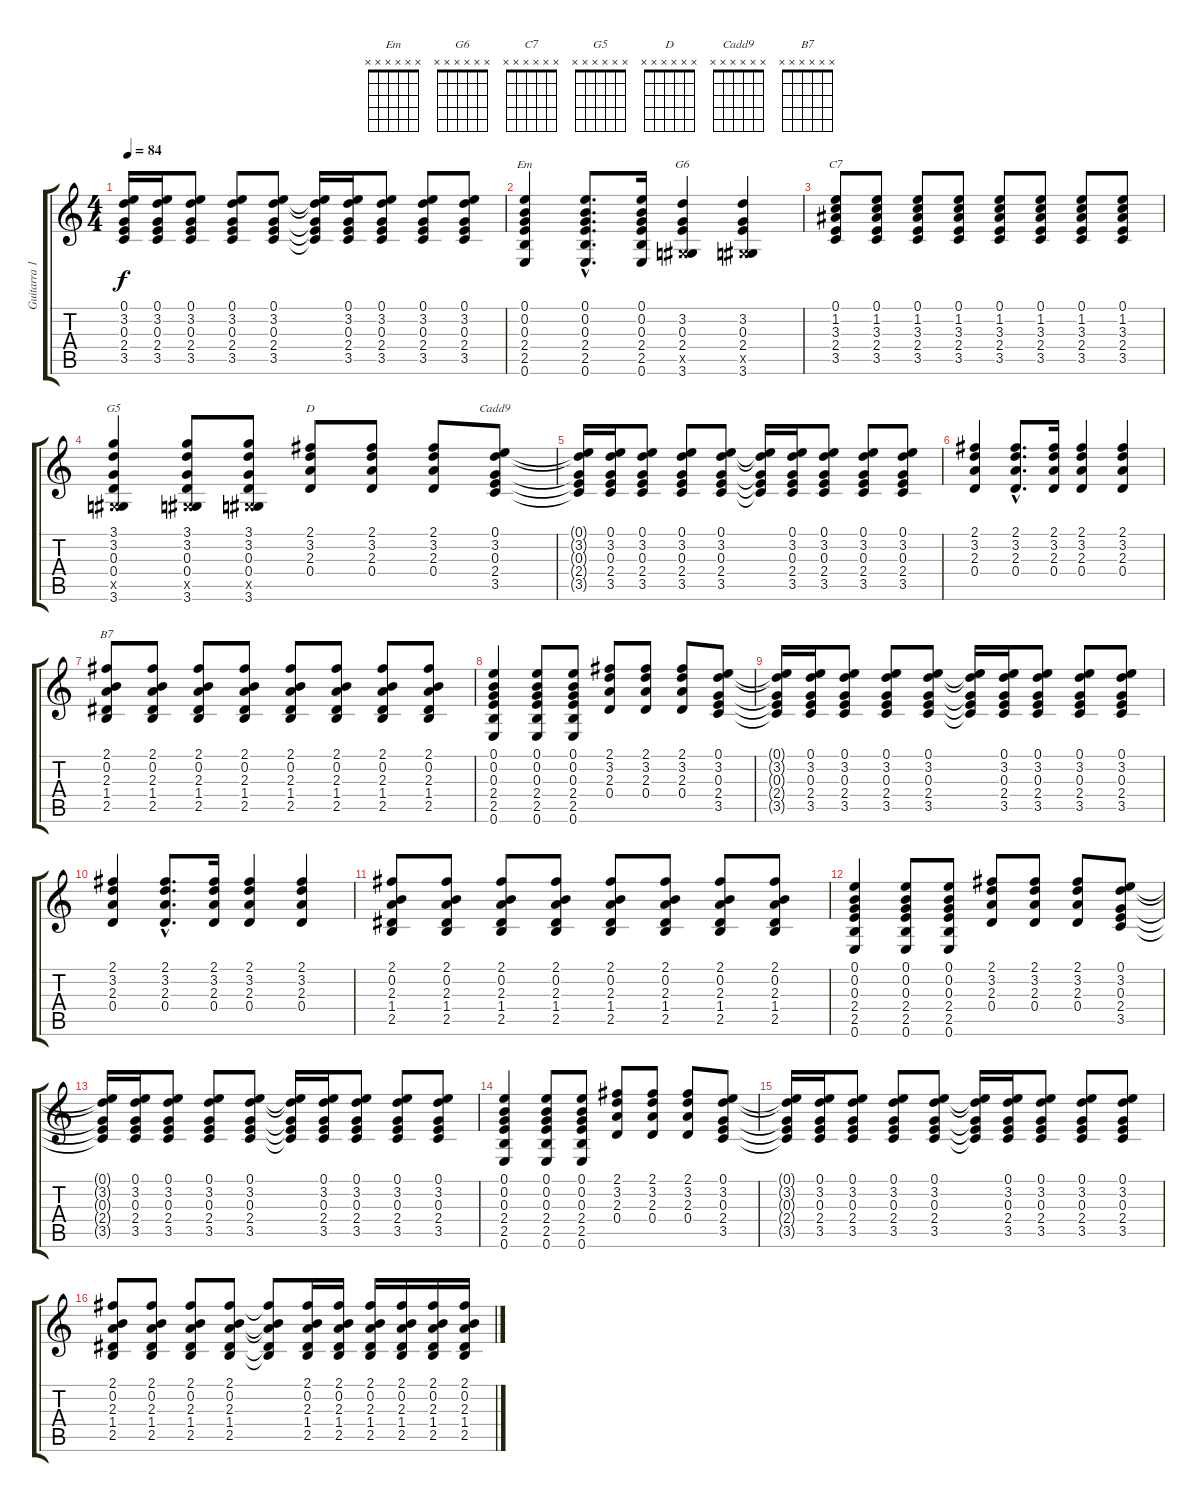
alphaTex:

\track ("Guitarra 1" "Guitarra 1") {instrument distortionguitar}
\staff {score tabs}
\tuning (E4 B3 G3 D3 A2 E2) {hide}
\chord ("Em" x x x x x x) {firstfret 0}
\chord ("G6" x x x x x x) {firstfret 0}
\chord ("C7" x x x x x x) {firstfret 0}
\chord ("G5" x x x x x x) {firstfret 0}
\chord ("D" x x x x x x) {firstfret 0}
\chord ("Cadd9" x x x x x x) {firstfret 0}
\chord ("B7" x x x x x x) {firstfret 0}
\ts (4 4)
\tempo 84
\clef g2
\ks c
(0.1{t} 3.2{t} 0.3{t} 2.4{t} 3.5{t}).16{dy f} (0.1 3.2 0.3 2.4 3.5).16 (0.1 3.2 0.3 2.4 3.5).8 (0.1 3.2 0.3 2.4 3.5).8 (0.1 3.2 0.3 2.4 3.5).8 (0.1{t} 3.2{t} 0.3{t} 2.4{t} 3.5{t}).16 (0.1 3.2 0.3 2.4 3.5).16 (0.1 3.2 0.3 2.4 3.5).8 (0.1 3.2 0.3 2.4 3.5).8 (0.1 3.2 0.3 2.4 3.5).8 |
(0.1 0.2 0.3 2.4 2.5 0.6).4{ch "Em"} (0.1{hac} 0.2{hac} 0.3{hac} 2.4{hac} 2.5{hac} 0.6{hac}).8{d} (0.1 0.2 0.3 2.4 2.5 0.6).16 (3.2 0.3 2.4 -1.5{x} 3.6).4{ch "G6"} (3.2 0.3 2.4 -1.5{x} 3.6).4 |
(0.1 1.2 3.3 2.4 3.5).8{ch "C7"} (0.1 1.2 3.3 2.4 3.5).8 (0.1 1.2 3.3 2.4 3.5).8 (0.1 1.2 3.3 2.4 3.5).8 (0.1 1.2 3.3 2.4 3.5).8 (0.1 1.2 3.3 2.4 3.5).8 (0.1 1.2 3.3 2.4 3.5).8 (0.1 1.2 3.3 2.4 3.5).8 |
(3.1 3.2 0.3 0.4 -1.5{x} 3.6).4{ch "G5"} (3.1 3.2 0.3 0.4 -1.5{x} 3.6).8 (3.1 3.2 0.3 0.4 -1.5{x} 3.6).8 (2.1 3.2 2.3 0.4).8{ch "D"} (2.1 3.2 2.3 0.4).8 (2.1 3.2 2.3 0.4).8 (0.1 3.2 0.3 2.4 3.5).8{ch "Cadd9"} |
(0.1{t} 3.2{t} 0.3{t} 2.4{t} 3.5{t}).16 (0.1 3.2 0.3 2.4 3.5).16 (0.1 3.2 0.3 2.4 3.5).8 (0.1 3.2 0.3 2.4 3.5).8 (0.1 3.2 0.3 2.4 3.5).8 (0.1{t} 3.2{t} 0.3{t} 2.4{t} 3.5{t}).16 (0.1 3.2 0.3 2.4 3.5).16 (0.1 3.2 0.3 2.4 3.5).8 (0.1 3.2 0.3 2.4 3.5).8 (0.1 3.2 0.3 2.4 3.5).8 |
(2.1 3.2 2.3 0.4).4 (2.1{hac} 3.2{hac} 2.3{hac} 0.4{hac}).8{d} (2.1 3.2 2.3 0.4).16 (2.1 3.2 2.3 0.4).4 (2.1 3.2 2.3 0.4).4 |
(2.1 0.2 2.3 1.4 2.5).8{ch "B7"} (2.1 0.2 2.3 1.4 2.5).8 (2.1 0.2 2.3 1.4 2.5).8 (2.1 0.2 2.3 1.4 2.5).8 (2.1 0.2 2.3 1.4 2.5).8 (2.1 0.2 2.3 1.4 2.5).8 (2.1 0.2 2.3 1.4 2.5).8 (2.1 0.2 2.3 1.4 2.5).8 |
(0.1 0.2 0.3 2.4 2.5 0.6).4 (0.1 0.2 0.3 2.4 2.5 0.6).8 (0.1 0.2 0.3 2.4 2.5 0.6).8 (2.1 3.2 2.3 0.4).8 (2.1 3.2 2.3 0.4).8 (2.1 3.2 2.3 0.4).8 (0.1 3.2 0.3 2.4 3.5).8 |
(0.1{t} 3.2{t} 0.3{t} 2.4{t} 3.5{t}).16 (0.1 3.2 0.3 2.4 3.5).16 (0.1 3.2 0.3 2.4 3.5).8 (0.1 3.2 0.3 2.4 3.5).8 (0.1 3.2 0.3 2.4 3.5).8 (0.1{t} 3.2{t} 0.3{t} 2.4{t} 3.5{t}).16 (0.1 3.2 0.3 2.4 3.5).16 (0.1 3.2 0.3 2.4 3.5).8 (0.1 3.2 0.3 2.4 3.5).8 (0.1 3.2 0.3 2.4 3.5).8 |
(2.1 3.2 2.3 0.4).4 (2.1{hac} 3.2{hac} 2.3{hac} 0.4{hac}).8{d} (2.1 3.2 2.3 0.4).16 (2.1 3.2 2.3 0.4).4 (2.1 3.2 2.3 0.4).4 |
(2.1 0.2 2.3 1.4 2.5).8 (2.1 0.2 2.3 1.4 2.5).8 (2.1 0.2 2.3 1.4 2.5).8 (2.1 0.2 2.3 1.4 2.5).8 (2.1 0.2 2.3 1.4 2.5).8 (2.1 0.2 2.3 1.4 2.5).8 (2.1 0.2 2.3 1.4 2.5).8 (2.1 0.2 2.3 1.4 2.5).8 |
(0.1 0.2 0.3 2.4 2.5 0.6).4 (0.1 0.2 0.3 2.4 2.5 0.6).8 (0.1 0.2 0.3 2.4 2.5 0.6).8 (2.1 3.2 2.3 0.4).8 (2.1 3.2 2.3 0.4).8 (2.1 3.2 2.3 0.4).8 (0.1 3.2 0.3 2.4 3.5).8 |
(0.1{t} 3.2{t} 0.3{t} 2.4{t} 3.5{t}).16 (0.1 3.2 0.3 2.4 3.5).16 (0.1 3.2 0.3 2.4 3.5).8 (0.1 3.2 0.3 2.4 3.5).8 (0.1 3.2 0.3 2.4 3.5).8 (0.1{t} 3.2{t} 0.3{t} 2.4{t} 3.5{t}).16 (0.1 3.2 0.3 2.4 3.5).16 (0.1 3.2 0.3 2.4 3.5).8 (0.1 3.2 0.3 2.4 3.5).8 (0.1 3.2 0.3 2.4 3.5).8 |
(0.1 0.2 0.3 2.4 2.5 0.6).4 (0.1 0.2 0.3 2.4 2.5 0.6).8 (0.1 0.2 0.3 2.4 2.5 0.6).8 (2.1 3.2 2.3 0.4).8 (2.1 3.2 2.3 0.4).8 (2.1 3.2 2.3 0.4).8 (0.1 3.2 0.3 2.4 3.5).8 |
(0.1{t} 3.2{t} 0.3{t} 2.4{t} 3.5{t}).16 (0.1 3.2 0.3 2.4 3.5).16 (0.1 3.2 0.3 2.4 3.5).8 (0.1 3.2 0.3 2.4 3.5).8 (0.1 3.2 0.3 2.4 3.5).8 (0.1{t} 3.2{t} 0.3{t} 2.4{t} 3.5{t}).16 (0.1 3.2 0.3 2.4 3.5).16 (0.1 3.2 0.3 2.4 3.5).8 (0.1 3.2 0.3 2.4 3.5).8 (0.1 3.2 0.3 2.4 3.5).8 |
(2.1 0.2 2.3 1.4 2.5).8 (2.1 0.2 2.3 1.4 2.5).8 (2.1 0.2 2.3 1.4 2.5).8 (2.1 0.2 2.3 1.4 2.5).8 (2.1{t} 0.2{t} 2.3{t} 1.4{t} 2.5{t}).8 (2.1 0.2 2.3 1.4 2.5).16 (2.1 0.2 2.3 1.4 2.5).16 (2.1 0.2 2.3 1.4 2.5).16 (2.1 0.2 2.3 1.4 2.5).16 (2.1 0.2 2.3 1.4 2.5).16 (2.1 0.2 2.3 1.4 2.5).16
